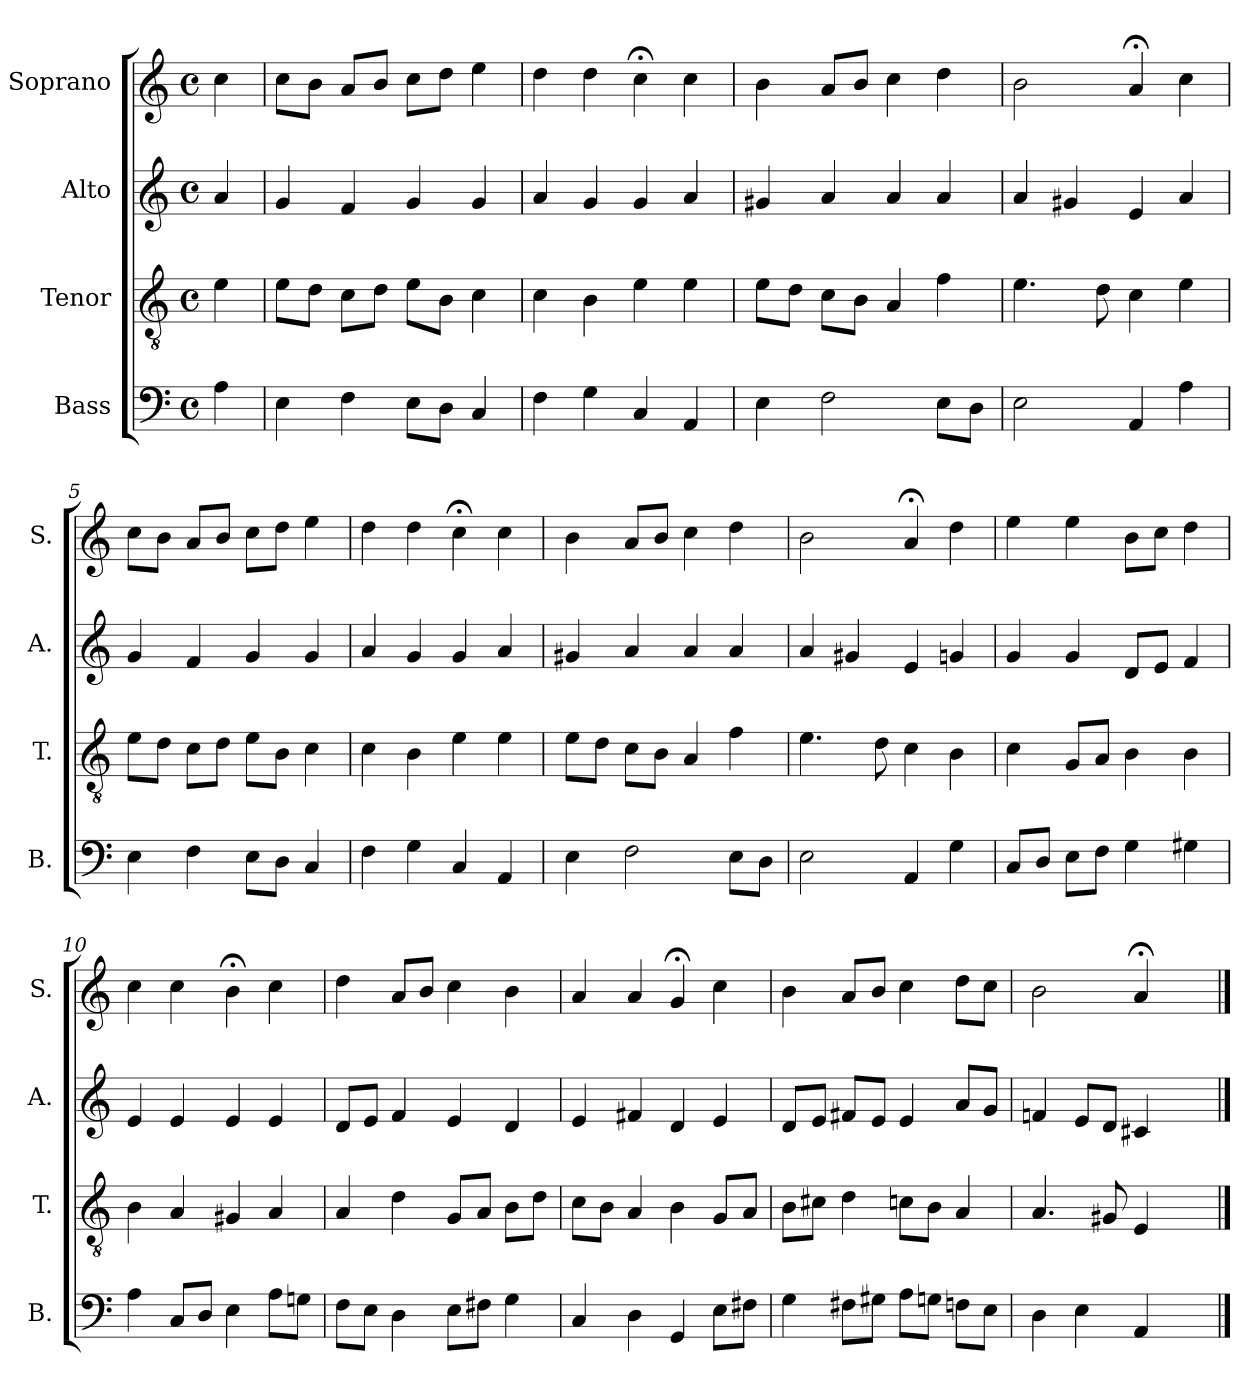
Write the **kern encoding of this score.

**kern	**kern	**kern	**kern
*part4	*part3	*part2	*part1
*staff4	*staff3	*staff2	*staff1
*I"Bass	*I"Tenor	*I"Alto	*I"Soprano
*I'B.	*I'T.	*I'A.	*I'S.
*clefF4	*clefGv2	*clefG2	*clefG2
*k[]	*k[]	*k[]	*k[]
*a:	*a:	*a:	*a:
*M4/4	*M4/4	*M4/4	*M4/4
*met(c)	*met(c)	*met(c)	*met(c)
=	=	=	=
4A\	4e\	4a/	4cc\
=1	=1	=1	=1
4E\	8e\L	4g/	8cc\L
.	8d\J	.	8b\J
4F\	8c\L	4f/	8a/L
.	8d\J	.	8b/J
8E\L	8e\L	4g/	8cc\L
8D\J	8B\J	.	8dd\J
4C/	4c\	4g/	4ee\
=2	=2	=2	=2
4F\	4c\	4a/	4dd\
4G\	4B\	4g/	4dd\
4C/	4e\	4g/	4cc;<\
4AA/	4e\	4a/	4cc\
=3	=3	=3	=3
4E\	8e\L	4g#X/	4b\
.	8d\J	.	.
2F\	8c\L	4a/	8a/L
.	8B\J	.	8b/J
.	4A/	4a/	4cc\
8E\L	4f\	4a/	4dd\
8D\J	.	.	.
=4	=4	=4	=4
2E\	4.e\	4a/	2b\
.	.	4g#X/	.
.	8d\	.	.
4AA/	4c\	4e/	4a;</
4A\	4e\	4a/	4cc\
=5	=5	=5	=5
4E\	8e\L	4g/	8cc\L
.	8d\J	.	8b\J
4F\	8c\L	4f/	8a/L
.	8d\J	.	8b/J
8E\L	8e\L	4g/	8cc\L
8D\J	8B\J	.	8dd\J
4C/	4c\	4g/	4ee\
!!LO:LB:g=z
=6	=6	=6	=6
4F\	4c\	4a/	4dd\
4G\	4B\	4g/	4dd\
4C/	4e\	4g/	4cc;<\
4AA/	4e\	4a/	4cc\
=7	=7	=7	=7
4E\	8e\L	4g#X/	4b\
.	8d\J	.	.
2F\	8c\L	4a/	8a/L
.	8B\J	.	8b/J
.	4A/	4a/	4cc\
8E\L	4f\	4a/	4dd\
8D\J	.	.	.
=8	=8	=8	=8
2E\	4.e\	4a/	2b\
.	.	4g#X/	.
.	8d\	.	.
4AA/	4c\	4e/	4a;</
4G\	4B\	4gn/	4dd\
=9	=9	=9	=9
8C/L	4c\	4g/	4ee\
8D/J	.	.	.
8E\L	8G/L	4g/	4ee\
8F\J	8A/J	.	.
4G\	4B\	8d/L	8b\L
.	.	8e/J	8cc\J
4G#X\	4B\	4f/	4dd\
=10	=10	=10	=10
4A\	4B\	4e/	4cc\
8C/L	4A/	4e/	4cc\
8D/J	.	.	.
4E\	4G#X/	4e/	4b;<\
8A\L	4A/	4e/	4cc\
8Gn\J	.	.	.
!!LO:LB:g=z
=11	=11	=11	=11
8F\L	4A/	8d/L	4dd\
8E\J	.	8e/J	.
4D\	4d\	4f/	8a/L
.	.	.	8b/J
8E\L	8G/L	4e/	4cc\
8F#X\J	8A/J	.	.
4G\	8B\L	4d/	4b\
.	8d\J	.	.
=12	=12	=12	=12
4C/	8c\L	4e/	4a/
.	8B\J	.	.
4D\	4A/	4f#X/	4a/
4GG/	4B\	4d/	4g;</
8E\L	8G/L	4e/	4cc\
8F#X\J	8A/J	.	.
=13	=13	=13	=13
4G\	8B\L	8d/L	4b\
.	8c#X\J	8e/J	.
8F#X\L	4d\	8f#X/L	8a/L
8G#X\J	.	8e/J	8b/J
8A\L	8cn\L	4e/	4cc\
8Gn\J	8B\J	.	.
8Fn\L	4A/	8a/L	8dd\L
8E\J	.	8g/J	8cc\J
=14	=14	=14	=14
4D\	4.A/	4fn/	2b\
4E\	.	8e/L	.
.	8G#X/	8d/J	.
4AA/	4E/	4c#X/	4a;</
4ryy	4ryy	4ryy	4ryy
==	==	==	==
*-	*-	*-	*-
